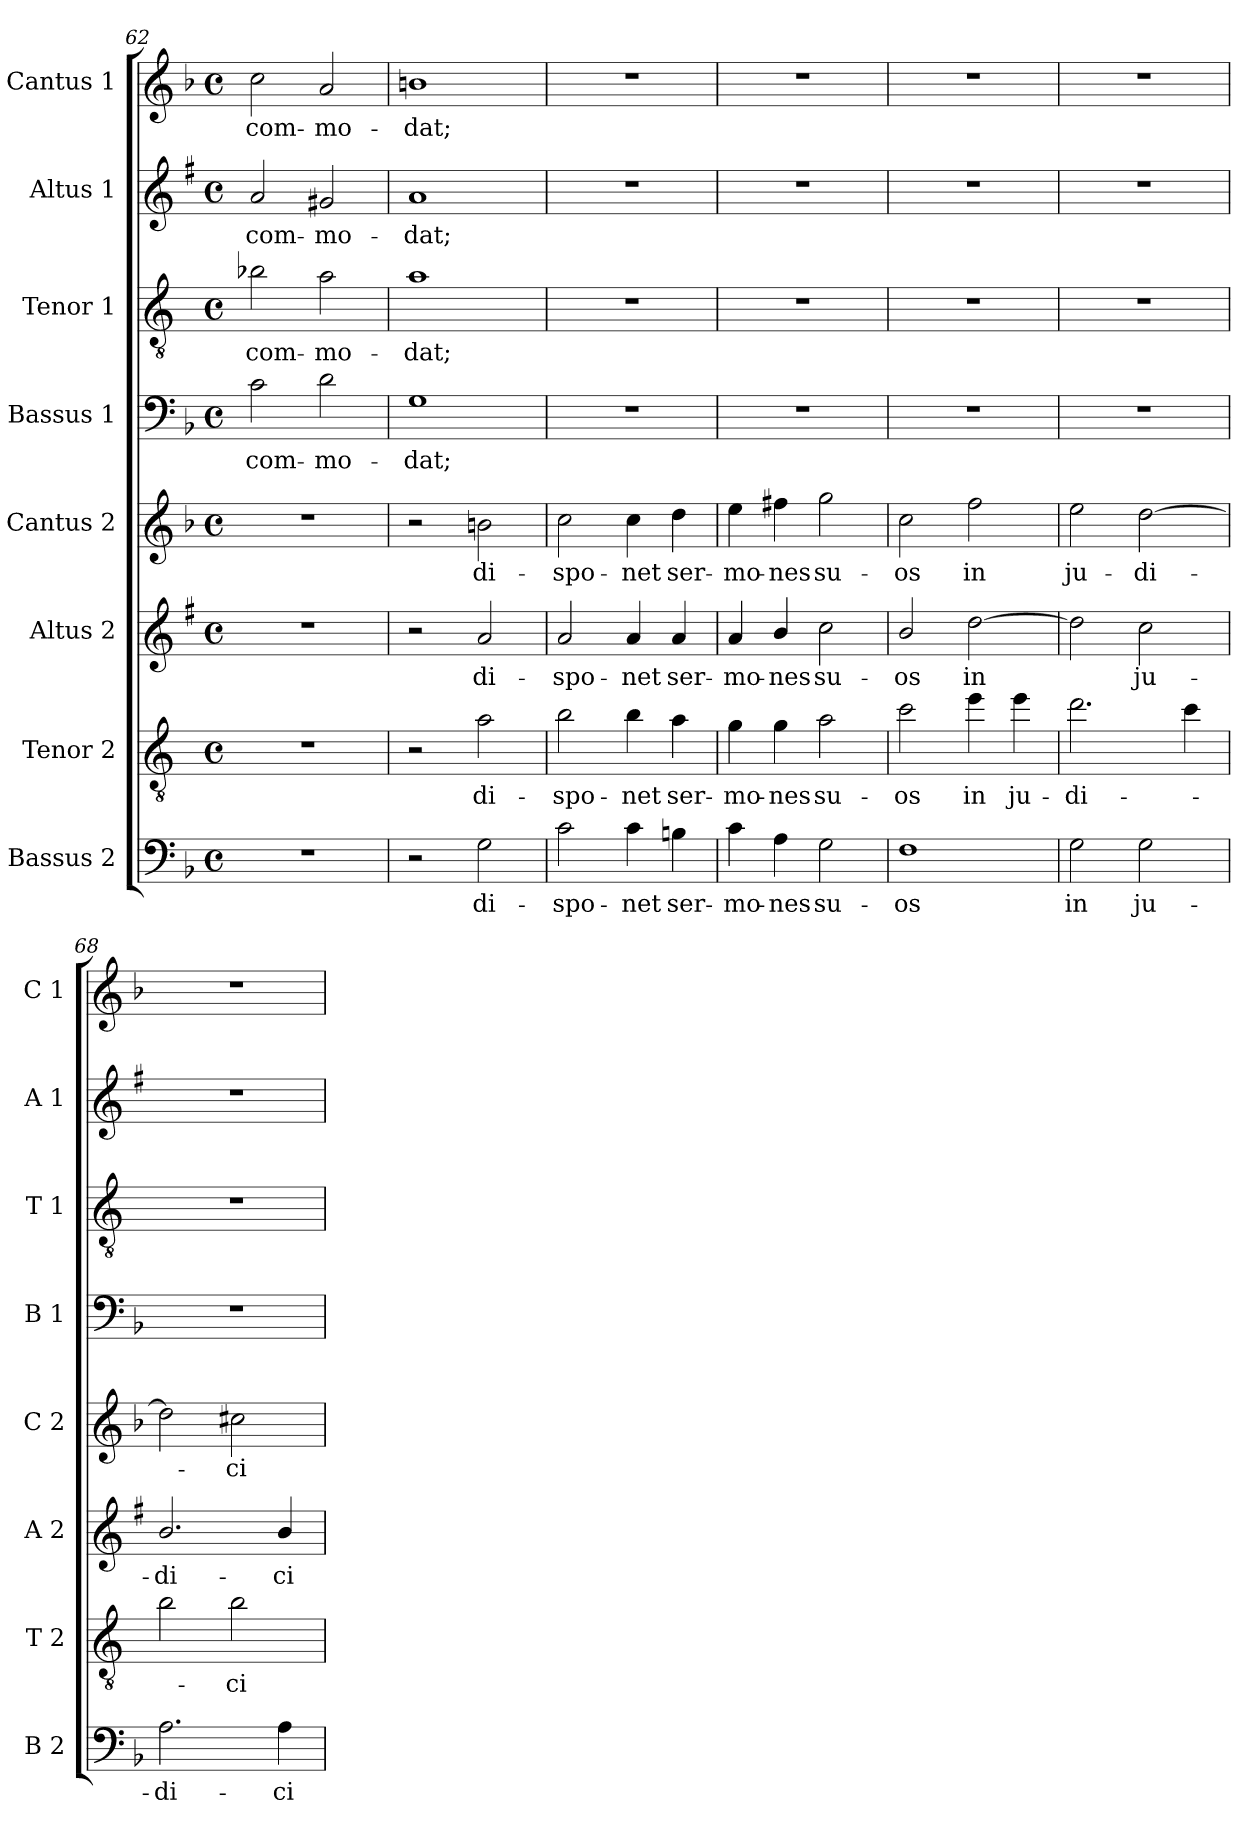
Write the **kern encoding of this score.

**kern	**text	**kern	**text	**kern	**text	**kern	**text	**kern	**text	**kern	**text	**kern	**text	**kern	**text
*part8	*part8	*part7	*part7	*part6	*part6	*part5	*part5	*part4	*part4	*part3	*part3	*part2	*part2	*part1	*part1
*staff8	*staff8	*staff7	*staff7	*staff6	*staff6	*staff5	*staff5	*staff4	*staff4	*staff3	*staff3	*staff2	*staff2	*staff1	*staff1
*I"Bassus 2	*	*I"Tenor 2	*	*I"Altus 2	*	*I"Cantus 2	*	*I"Bassus 1	*	*I"Tenor 1	*	*I"Altus 1	*	*I"Cantus 1	*
*I'B 2	*	*I'T 2	*	*I'A 2	*	*I'C 2	*	*I'B 1	*	*I'T 1	*	*I'A 1	*	*I'C 1	*
*clefF4	*	*clefGv2	*	*clefG2	*	*clefG2	*	*clefF4	*	*clefGv2	*	*clefG2	*	*clefG2	*
*	*	*ITrd4c7	*	*ITrd1c2	*	*	*	*	*	*ITrd4c7	*	*ITrd1c2	*	*	*
*k[b-]	*	*k[b-]	*	*k[b-]	*	*k[b-]	*	*k[b-]	*	*k[b-]	*	*k[b-]	*	*k[b-]	*
*F:	*	*F:	*	*F:	*	*F:	*	*F:	*	*F:	*	*F:	*	*F:	*
*M4/4	*	*M4/4	*	*M4/4	*	*M4/4	*	*M4/4	*	*M4/4	*	*M4/4	*	*M4/4	*
*met(c)	*	*met(c)	*	*met(c)	*	*met(c)	*	*met(c)	*	*met(c)	*	*met(c)	*	*met(c)	*
=62	=62	=62	=62	=62	=62	=62	=62	=62	=62	=62	=62	=62	=62	=62	=62
!	!	!	!	!	!	!	!	!	!LO:LY:b	!	!LO:LY:b	!	!LO:LY:b	!	!LO:LY:b
1r	.	1r	.	1r	.	1r	.	2c\	com-	2e-X\	com-	2g/	com-	2cc\	com-
!	!	!	!	!	!	!	!	!	!LO:LY:b	!	!LO:LY:b	!	!LO:LY:b	!	!LO:LY:b
.	.	.	.	.	.	.	.	2d\	-mo-	2d\	-mo-	2f#X/	-mo-	2a/	-mo-
=63	=63	=63	=63	=63	=63	=63	=63	=63	=63	=63	=63	=63	=63	=63	=63
!	!	!	!	!	!	!	!	!	!LO:LY:b	!	!LO:LY:b	!	!LO:LY:b	!	!LO:LY:b
2r	.	2r	.	2r	.	2r	.	1G	-dat;	1d	-dat;	1g	-dat;	1bn	-dat;
!	!LO:LY:b	!	!LO:LY:b	!	!LO:LY:b	!	!LO:LY:b	!	!	!	!	!	!	!	!
2G\	di-	2d\	di-	2g/	di-	2bn\	di-	.	.	.	.	.	.	.	.
=64	=64	=64	=64	=64	=64	=64	=64	=64	=64	=64	=64	=64	=64	=64	=64
!	!LO:LY:b	!	!LO:LY:b	!	!LO:LY:b	!	!LO:LY:b	!	!	!	!	!	!	!	!
2c\	-spo-	2e\	-spo-	2g/	-spo-	2cc\	-spo-	1r	.	1r	.	1r	.	1r	.
!	!LO:LY:b	!	!LO:LY:b	!	!LO:LY:b	!	!LO:LY:b	!	!	!	!	!	!	!	!
4c\	-net	4e\	-net	4g/	-net	4cc\	-net	.	.	.	.	.	.	.	.
!	!LO:LY:b	!	!LO:LY:b	!	!LO:LY:b	!	!LO:LY:b	!	!	!	!	!	!	!	!
4Bn\	ser-	4d\	ser-	4g/	ser-	4dd\	ser-	.	.	.	.	.	.	.	.
=65	=65	=65	=65	=65	=65	=65	=65	=65	=65	=65	=65	=65	=65	=65	=65
!	!LO:LY:b	!	!LO:LY:b	!	!LO:LY:b	!	!LO:LY:b	!	!	!	!	!	!	!	!
4c\	-mo-	4c\	-mo-	4g/	-mo-	4ee\	-mo-	1r	.	1r	.	1r	.	1r	.
!	!LO:LY:b	!	!LO:LY:b	!	!LO:LY:b	!	!LO:LY:b	!	!	!	!	!	!	!	!
4A\	-nes	4c\	-nes	4a/	-nes	4ff#X\	-nes	.	.	.	.	.	.	.	.
!	!LO:LY:b	!	!LO:LY:b	!	!LO:LY:b	!	!LO:LY:b	!	!	!	!	!	!	!	!
2G\	su-	2d\	su-	2b-\	su-	2gg\	su-	.	.	.	.	.	.	.	.
=66	=66	=66	=66	=66	=66	=66	=66	=66	=66	=66	=66	=66	=66	=66	=66
!	!LO:LY:b	!	!LO:LY:b	!	!LO:LY:b	!	!LO:LY:b	!	!	!	!	!	!	!	!
1F	-os	2f\	-os	2a/	-os	2cc\	-os	1r	.	1r	.	1r	.	1r	.
!	!	!	!LO:LY:b	!	!LO:LY:b	!	!LO:LY:b	!	!	!	!	!	!	!	!
.	.	4a\	in	[2cc\	in	2ff\	in	.	.	.	.	.	.	.	.
!	!	!	!LO:LY:b	!	!	!	!	!	!	!	!	!	!	!	!
.	.	4a\	ju-	.	.	.	.	.	.	.	.	.	.	.	.
!!LO:LB:g=z
=67	=67	=67	=67	=67	=67	=67	=67	=67	=67	=67	=67	=67	=67	=67	=67
!	!LO:LY:b	!	!LO:LY:b	!	!	!	!LO:LY:b	!	!	!	!	!	!	!	!
2G\	in	2.g\	-di-	2cc\]	.	2ee\	ju-	1r	.	1r	.	1r	.	1r	.
!	!LO:LY:b	!	!	!	!LO:LY:b	!	!LO:LY:b	!	!	!	!	!	!	!	!
2G\	ju-	.	.	2b-\	ju-	[2dd\	-di-	.	.	.	.	.	.	.	.
.	.	4f\	.	.	.	.	.	.	.	.	.	.	.	.	.
=68	=68	=68	=68	=68	=68	=68	=68	=68	=68	=68	=68	=68	=68	=68	=68
!	!LO:LY:b	!	!	!	!LO:LY:b	!	!	!	!	!	!	!	!	!	!
2.A\	-di-	2e\	.	2.a/	-di-	2dd\]	.	1r	.	1r	.	1r	.	1r	.
!	!	!	!LO:LY:b	!	!	!	!LO:LY:b	!	!	!	!	!	!	!	!
.	.	2e\	-ci-	.	.	2cc#X\	-ci-	.	.	.	.	.	.	.	.
!	!LO:LY:b	!	!	!	!LO:LY:b	!	!	!	!	!	!	!	!	!	!
4A\	-ci-	.	.	4a/	-ci-	.	.	.	.	.	.	.	.	.	.
=	=	=	=	=	=	=	=	=	=	=	=	=	=	=	=
*-	*-	*-	*-	*-	*-	*-	*-	*-	*-	*-	*-	*-	*-	*-	*-
